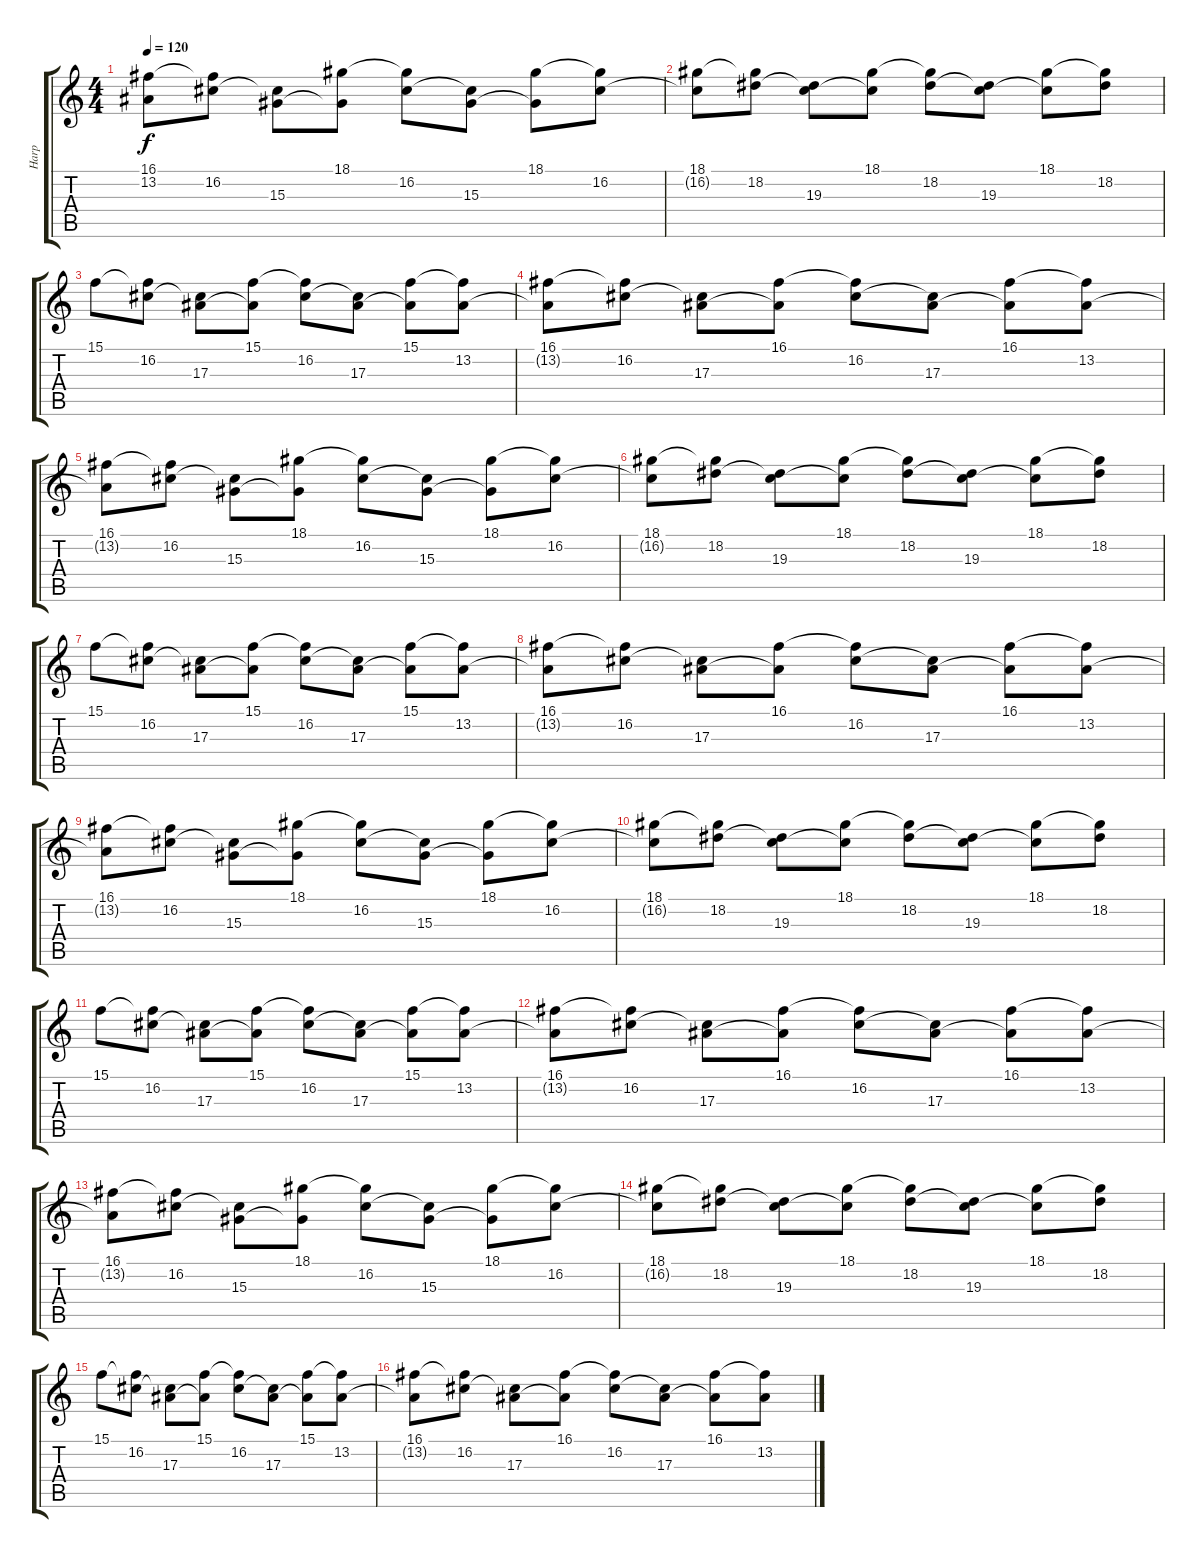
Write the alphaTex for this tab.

\track ("Harp" "Harp") {instrument orchestralharp}
\staff {score tabs}
\tuning (D4 A3 F3 C3 G2 C2) {hide}
\ts (4 4)
\tempo 120
\clef g2
\ks c
(16.1 13.2{t}).8{dy f} (16.1{t} 16.2).8 (16.2{t} 15.3).8 (18.1 15.3{t}).8 (18.1{t} 16.2).8 (16.2{t} 15.3).8 (18.1 15.3{t}).8 (18.1{t} 16.2).8 |
(18.1 16.2{t}).8 (18.1{t} 18.2).8 (18.2{t} 19.3).8 (18.1 19.3{t}).8 (18.1{t} 18.2).8 (18.2{t} 19.3).8 (18.1 19.3{t}).8 (18.1{t} 18.2).8 |
15.1.8 (15.1{t} 16.2).8 (16.2{t} 17.3).8 (15.1 17.3{t}).8 (15.1{t} 16.2).8 (16.2{t} 17.3).8 (15.1 17.3{t}).8 (15.1{t} 13.2).8 |
(16.1 13.2{t}).8 (16.1{t} 16.2).8 (16.2{t} 17.3).8 (16.1 17.3{t}).8 (16.1{t} 16.2).8 (16.2{t} 17.3).8 (16.1 17.3{t}).8 (16.1{t} 13.2).8 |
(16.1 13.2{t}).8 (16.1{t} 16.2).8 (16.2{t} 15.3).8 (18.1 15.3{t}).8 (18.1{t} 16.2).8 (16.2{t} 15.3).8 (18.1 15.3{t}).8 (18.1{t} 16.2).8 |
(18.1 16.2{t}).8 (18.1{t} 18.2).8 (18.2{t} 19.3).8 (18.1 19.3{t}).8 (18.1{t} 18.2).8 (18.2{t} 19.3).8 (18.1 19.3{t}).8 (18.1{t} 18.2).8 |
15.1.8 (15.1{t} 16.2).8 (16.2{t} 17.3).8 (15.1 17.3{t}).8 (15.1{t} 16.2).8 (16.2{t} 17.3).8 (15.1 17.3{t}).8 (15.1{t} 13.2).8 |
(16.1 13.2{t}).8 (16.1{t} 16.2).8 (16.2{t} 17.3).8 (16.1 17.3{t}).8 (16.1{t} 16.2).8 (16.2{t} 17.3).8 (16.1 17.3{t}).8 (16.1{t} 13.2).8 |
(16.1 13.2{t}).8 (16.1{t} 16.2).8 (16.2{t} 15.3).8 (18.1 15.3{t}).8 (18.1{t} 16.2).8 (16.2{t} 15.3).8 (18.1 15.3{t}).8 (18.1{t} 16.2).8 |
(18.1 16.2{t}).8 (18.1{t} 18.2).8 (18.2{t} 19.3).8 (18.1 19.3{t}).8 (18.1{t} 18.2).8 (18.2{t} 19.3).8 (18.1 19.3{t}).8 (18.1{t} 18.2).8 |
15.1.8 (15.1{t} 16.2).8 (16.2{t} 17.3).8 (15.1 17.3{t}).8 (15.1{t} 16.2).8 (16.2{t} 17.3).8 (15.1 17.3{t}).8 (15.1{t} 13.2).8 |
(16.1 13.2{t}).8 (16.1{t} 16.2).8 (16.2{t} 17.3).8 (16.1 17.3{t}).8 (16.1{t} 16.2).8 (16.2{t} 17.3).8 (16.1 17.3{t}).8 (16.1{t} 13.2).8 |
(16.1 13.2{t}).8 (16.1{t} 16.2).8 (16.2{t} 15.3).8 (18.1 15.3{t}).8 (18.1{t} 16.2).8 (16.2{t} 15.3).8 (18.1 15.3{t}).8 (18.1{t} 16.2).8 |
(18.1 16.2{t}).8 (18.1{t} 18.2).8 (18.2{t} 19.3).8 (18.1 19.3{t}).8 (18.1{t} 18.2).8 (18.2{t} 19.3).8 (18.1 19.3{t}).8 (18.1{t} 18.2).8 |
15.1.8 (15.1{t} 16.2).8 (16.2{t} 17.3).8 (15.1 17.3{t}).8 (15.1{t} 16.2).8 (16.2{t} 17.3).8 (15.1 17.3{t}).8 (15.1{t} 13.2).8 |
(16.1 13.2{t}).8 (16.1{t} 16.2).8 (16.2{t} 17.3).8 (16.1 17.3{t}).8 (16.1{t} 16.2).8 (16.2{t} 17.3).8 (16.1 17.3{t}).8 (16.1{t} 13.2).8
